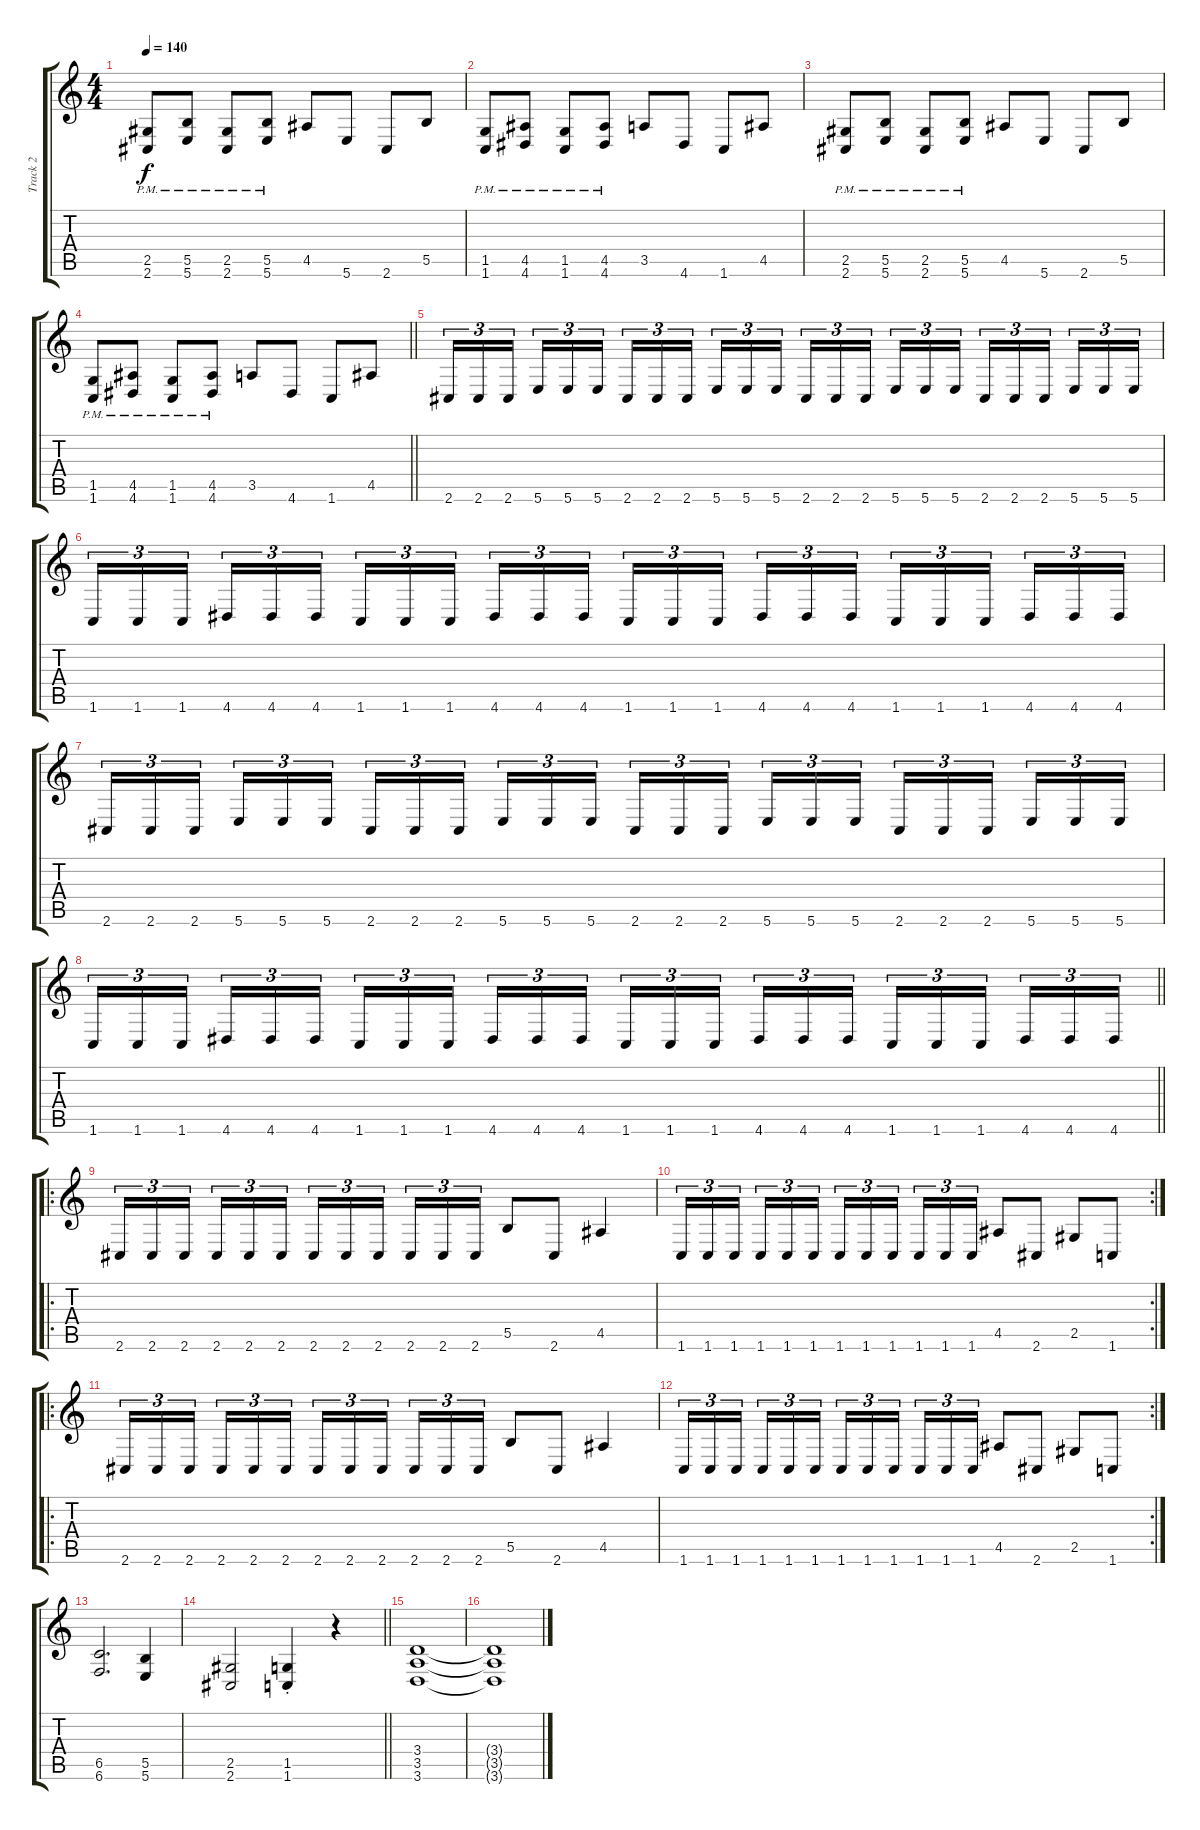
\track ("Track 2" "Track 2") {instrument distortionguitar}
\staff {score tabs}
\tuning (Db4 Ab3 E3 B2 Gb2 B1) {hide}
\ts (4 4)
\section ("" "")
\tempo 140
\clef g2
\ks c
(2.5{pm} 2.6{pm}).8{dy f} (5.5{pm} 5.6{pm}).8 (2.5{pm} 2.6{pm}).8 (5.5{pm} 5.6{pm}).8 4.5.8 5.6.8 2.6.8 5.5.8 |
(1.5{pm} 1.6{pm}).8 (4.5{pm} 4.6{pm}).8 (1.5{pm} 1.6{pm}).8 (4.5{pm} 4.6{pm}).8 3.5.8 4.6.8 1.6.8 4.5.8 |
(2.5{pm} 2.6{pm}).8 (5.5{pm} 5.6{pm}).8 (2.5{pm} 2.6{pm}).8 (5.5{pm} 5.6{pm}).8 4.5.8 5.6.8 2.6.8 5.5.8 |
\barLineRight lightlight
(1.5{pm} 1.6{pm}).8 (4.5{pm} 4.6{pm}).8 (1.5{pm} 1.6{pm}).8 (4.5{pm} 4.6{pm}).8 3.5.8 4.6.8 1.6.8 4.5.8 |
\section ("" "")
2.6.16{tu (3 2)} 2.6.16{tu (3 2)} 2.6.16{tu (3 2) beam splitsecondary} 5.6.16{tu (3 2)} 5.6.16{tu (3 2)} 5.6.16{tu (3 2)} 2.6.16{tu (3 2)} 2.6.16{tu (3 2)} 2.6.16{tu (3 2) beam splitsecondary} 5.6.16{tu (3 2)} 5.6.16{tu (3 2)} 5.6.16{tu (3 2)} 2.6.16{tu (3 2)} 2.6.16{tu (3 2)} 2.6.16{tu (3 2) beam splitsecondary} 5.6.16{tu (3 2)} 5.6.16{tu (3 2)} 5.6.16{tu (3 2)} 2.6.16{tu (3 2)} 2.6.16{tu (3 2)} 2.6.16{tu (3 2) beam splitsecondary} 5.6.16{tu (3 2)} 5.6.16{tu (3 2)} 5.6.16{tu (3 2)} |
1.6.16{tu (3 2)} 1.6.16{tu (3 2)} 1.6.16{tu (3 2) beam splitsecondary} 4.6.16{tu (3 2)} 4.6.16{tu (3 2)} 4.6.16{tu (3 2)} 1.6.16{tu (3 2)} 1.6.16{tu (3 2)} 1.6.16{tu (3 2) beam splitsecondary} 4.6.16{tu (3 2)} 4.6.16{tu (3 2)} 4.6.16{tu (3 2)} 1.6.16{tu (3 2)} 1.6.16{tu (3 2)} 1.6.16{tu (3 2) beam splitsecondary} 4.6.16{tu (3 2)} 4.6.16{tu (3 2)} 4.6.16{tu (3 2)} 1.6.16{tu (3 2)} 1.6.16{tu (3 2)} 1.6.16{tu (3 2) beam splitsecondary} 4.6.16{tu (3 2)} 4.6.16{tu (3 2)} 4.6.16{tu (3 2)} |
2.6.16{tu (3 2)} 2.6.16{tu (3 2)} 2.6.16{tu (3 2) beam splitsecondary} 5.6.16{tu (3 2)} 5.6.16{tu (3 2)} 5.6.16{tu (3 2)} 2.6.16{tu (3 2)} 2.6.16{tu (3 2)} 2.6.16{tu (3 2) beam splitsecondary} 5.6.16{tu (3 2)} 5.6.16{tu (3 2)} 5.6.16{tu (3 2)} 2.6.16{tu (3 2)} 2.6.16{tu (3 2)} 2.6.16{tu (3 2) beam splitsecondary} 5.6.16{tu (3 2)} 5.6.16{tu (3 2)} 5.6.16{tu (3 2)} 2.6.16{tu (3 2)} 2.6.16{tu (3 2)} 2.6.16{tu (3 2) beam splitsecondary} 5.6.16{tu (3 2)} 5.6.16{tu (3 2)} 5.6.16{tu (3 2)} |
\barLineRight lightlight
1.6.16{tu (3 2)} 1.6.16{tu (3 2)} 1.6.16{tu (3 2) beam splitsecondary} 4.6.16{tu (3 2)} 4.6.16{tu (3 2)} 4.6.16{tu (3 2)} 1.6.16{tu (3 2)} 1.6.16{tu (3 2)} 1.6.16{tu (3 2) beam splitsecondary} 4.6.16{tu (3 2)} 4.6.16{tu (3 2)} 4.6.16{tu (3 2)} 1.6.16{tu (3 2)} 1.6.16{tu (3 2)} 1.6.16{tu (3 2) beam splitsecondary} 4.6.16{tu (3 2)} 4.6.16{tu (3 2)} 4.6.16{tu (3 2)} 1.6.16{tu (3 2)} 1.6.16{tu (3 2)} 1.6.16{tu (3 2) beam splitsecondary} 4.6.16{tu (3 2)} 4.6.16{tu (3 2)} 4.6.16{tu (3 2)} |
\ro
\section ("" "")
2.6.16{tu (3 2)} 2.6.16{tu (3 2)} 2.6.16{tu (3 2) beam splitsecondary} 2.6.16{tu (3 2)} 2.6.16{tu (3 2)} 2.6.16{tu (3 2)} 2.6.16{tu (3 2)} 2.6.16{tu (3 2)} 2.6.16{tu (3 2) beam splitsecondary} 2.6.16{tu (3 2)} 2.6.16{tu (3 2)} 2.6.16{tu (3 2)} 5.5.8 2.6.8 4.5.4 |
\rc 2
1.6.16{tu (3 2)} 1.6.16{tu (3 2)} 1.6.16{tu (3 2) beam splitsecondary} 1.6.16{tu (3 2)} 1.6.16{tu (3 2)} 1.6.16{tu (3 2)} 1.6.16{tu (3 2)} 1.6.16{tu (3 2)} 1.6.16{tu (3 2) beam splitsecondary} 1.6.16{tu (3 2)} 1.6.16{tu (3 2)} 1.6.16{tu (3 2)} 4.5.8 2.6.8 2.5.8 1.6.8 |
\ro
2.6.16{tu (3 2)} 2.6.16{tu (3 2)} 2.6.16{tu (3 2) beam splitsecondary} 2.6.16{tu (3 2)} 2.6.16{tu (3 2)} 2.6.16{tu (3 2)} 2.6.16{tu (3 2)} 2.6.16{tu (3 2)} 2.6.16{tu (3 2) beam splitsecondary} 2.6.16{tu (3 2)} 2.6.16{tu (3 2)} 2.6.16{tu (3 2)} 5.5.8 2.6.8 4.5.4 |
\rc 2
1.6.16{tu (3 2)} 1.6.16{tu (3 2)} 1.6.16{tu (3 2) beam splitsecondary} 1.6.16{tu (3 2)} 1.6.16{tu (3 2)} 1.6.16{tu (3 2)} 1.6.16{tu (3 2)} 1.6.16{tu (3 2)} 1.6.16{tu (3 2) beam splitsecondary} 1.6.16{tu (3 2)} 1.6.16{tu (3 2)} 1.6.16{tu (3 2)} 4.5.8 2.6.8 2.5.8 1.6.8 |
(6.5 6.6).2{d} (5.5 5.6).4 |
\barLineRight lightlight
(2.5 2.6).2 (1.5{st} 1.6{st}).4 r.4 |
\section ("" "")
(3.4 3.5 3.6).1{volume 14} |
(3.4{t} 3.5{t} 3.6{t}).1
